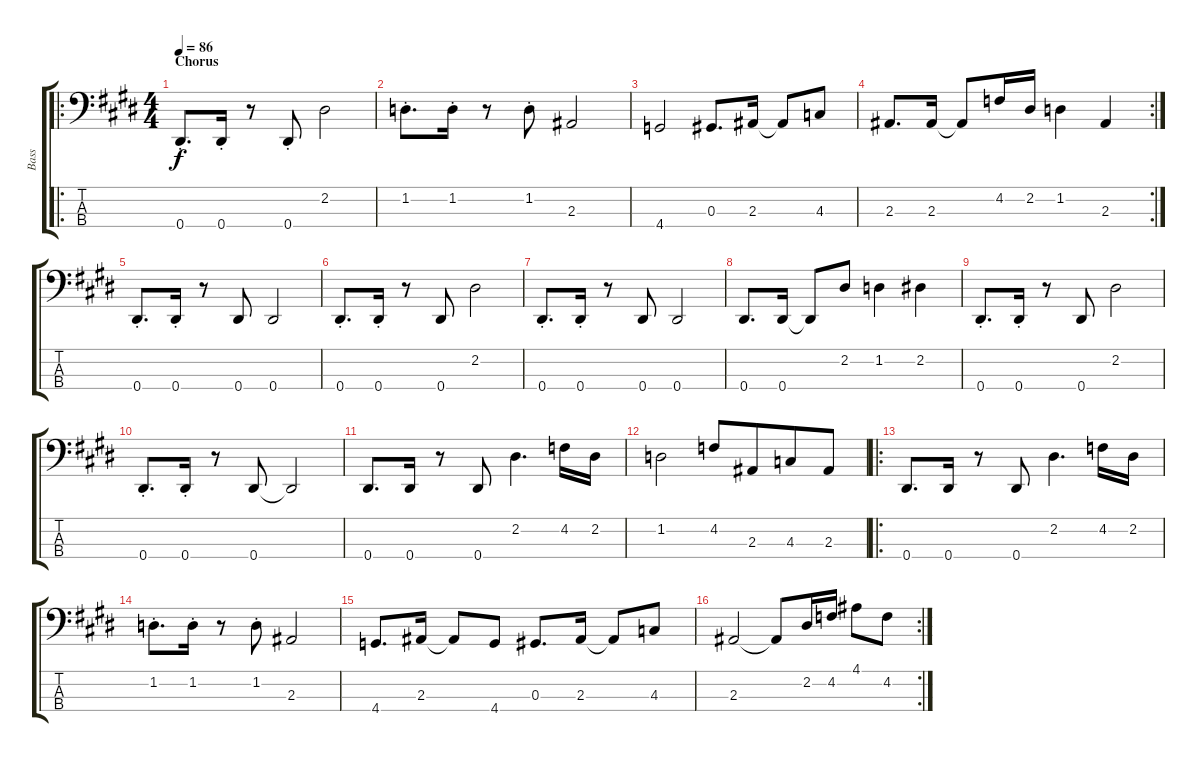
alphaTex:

\track ("Bass" "Bass") {instrument electricbassfinger}
\staff {score tabs}
\tuning (Gb2 Db2 Ab1 Eb1) {hide}
\ro
\ts (4 4)
\section ("" "Chorus")
\tempo 86
\clef f4
\ks e
0.4{st}.8{d dy f} 0.4{st}.16 r.8 0.4{st}.8 2.2.2 |
1.2{st}.8{d} 1.2{st}.16 r.8 1.2{st}.8 2.3.2 |
4.4.2 0.3.8{d} 2.3.16 2.3{t}.8 4.3.8 |
\rc 2
2.3.8{d} 2.3.16 2.3{t}.8 4.2.16 2.2.16 1.2.4 2.3.4 |
0.4{st}.8{d} 0.4{st}.16 r.8 0.4.8 0.4.2 |
0.4{st}.8{d} 0.4{st}.16 r.8 0.4.8 2.2.2 |
0.4{st}.8{d} 0.4{st}.16 r.8 0.4.8 0.4.2 |
0.4.8{d} 0.4.16 0.4{t}.8 2.2.8 1.2.4 2.2.4 |
0.4{st}.8{d} 0.4{st}.16 r.8 0.4.8 2.2.2 |
0.4{st}.8{d} 0.4{st}.16 r.8 0.4.8 0.4{t}.2 |
0.4.8{d} 0.4.16 r.8 0.4.8 2.2.4{d} 4.2.16 2.2.16 |
1.2.2 4.2.8 2.3.8{beam merge} 4.3.8 2.3.8 |
\ro
0.4.8{d} 0.4.16 r.8 0.4.8 2.2.4{d} 4.2.16 2.2.16 |
1.2{st}.8{d} 1.2{st}.16 r.8 1.2{st}.8 2.3.2 |
4.4.8{d} 2.3.16 2.3{t}.8 4.4.8 0.3.8{d} 2.3.16 2.3{t}.8 4.3.8 |
\rc 2
2.3.2 2.3{t}.8 2.2.16 4.2.16 4.1.8 4.2.8
